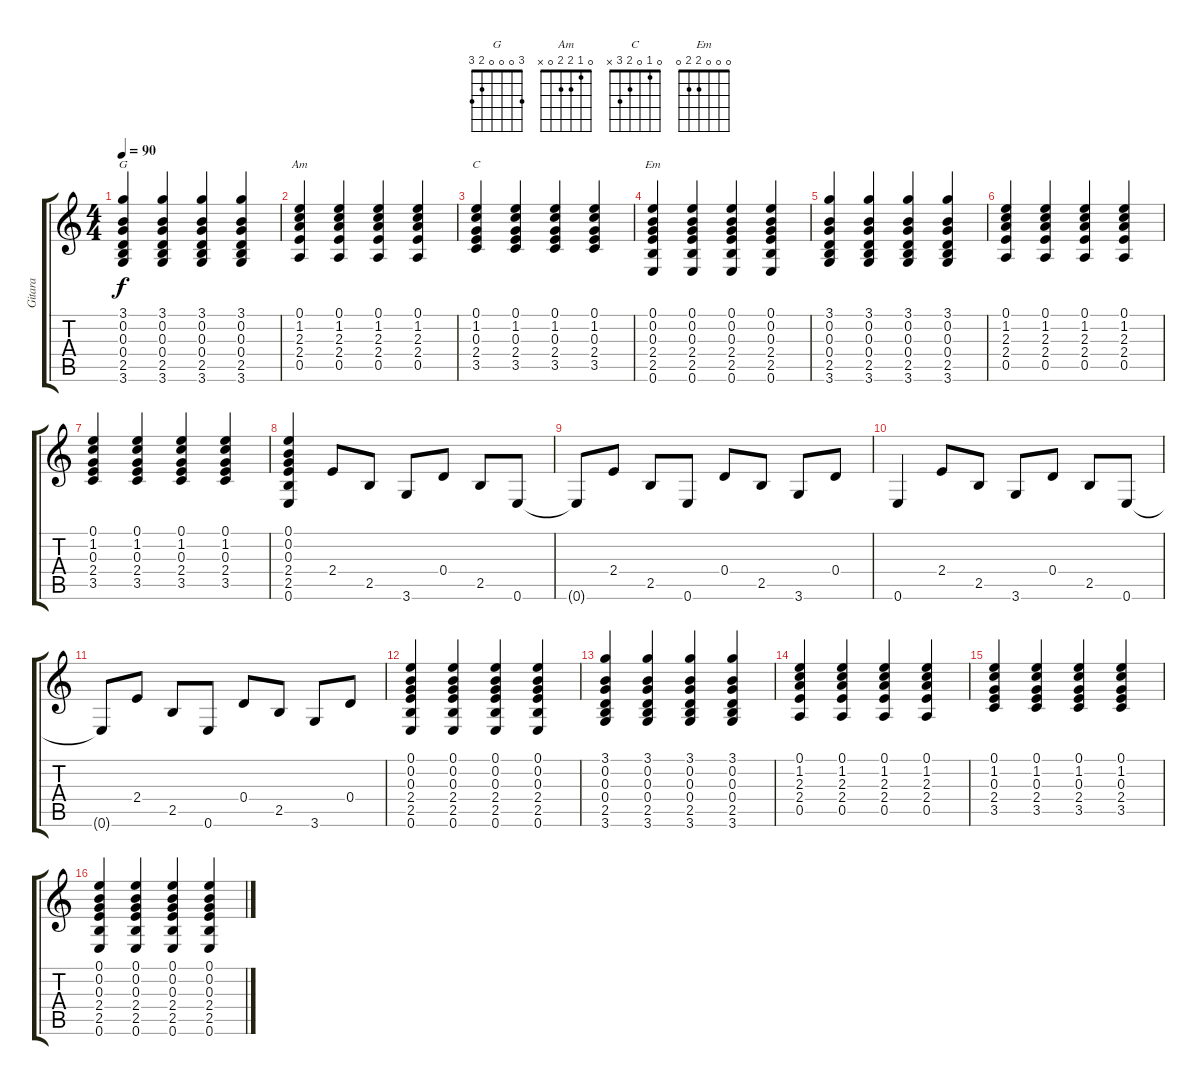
\track ("Gitara" "Gitara") {instrument acousticguitarsteel}
\staff {score tabs}
\tuning (E4 B3 G3 D3 A2 E2) {hide}
\chord ("G" 3 0 0 0 2 3)
\chord ("Am" 0 1 2 2 0 x)
\chord ("C" 0 1 0 2 3 x)
\chord ("Em" 0 0 0 2 2 0)
\ts (4 4)
\tempo 90
\clef g2
\ks c
(3.1 0.2 0.3 0.4 2.5 3.6).4{ch "G" dy f} (3.1 0.2 0.3 0.4 2.5 3.6).4 (3.1 0.2 0.3 0.4 2.5 3.6).4 (3.1 0.2 0.3 0.4 2.5 3.6).4 |
(0.1 1.2 2.3 2.4 0.5).4{ch "Am"} (0.1 1.2 2.3 2.4 0.5).4 (0.1 1.2 2.3 2.4 0.5).4 (0.1 1.2 2.3 2.4 0.5).4 |
(0.1 1.2 0.3 2.4 3.5).4{ch "C"} (0.1 1.2 0.3 2.4 3.5).4 (0.1 1.2 0.3 2.4 3.5).4 (0.1 1.2 0.3 2.4 3.5).4 |
(0.1 0.2 0.3 2.4 2.5 0.6).4{ch "Em"} (0.1 0.2 0.3 2.4 2.5 0.6).4 (0.1 0.2 0.3 2.4 2.5 0.6).4 (0.1 0.2 0.3 2.4 2.5 0.6).4 |
(3.1 0.2 0.3 0.4 2.5 3.6).4 (3.1 0.2 0.3 0.4 2.5 3.6).4 (3.1 0.2 0.3 0.4 2.5 3.6).4 (3.1 0.2 0.3 0.4 2.5 3.6).4 |
(0.1 1.2 2.3 2.4 0.5).4 (0.1 1.2 2.3 2.4 0.5).4 (0.1 1.2 2.3 2.4 0.5).4 (0.1 1.2 2.3 2.4 0.5).4 |
(0.1 1.2 0.3 2.4 3.5).4 (0.1 1.2 0.3 2.4 3.5).4 (0.1 1.2 0.3 2.4 3.5).4 (0.1 1.2 0.3 2.4 3.5).4 |
(0.1 0.2 0.3 2.4 2.5 0.6).4 2.4.8 2.5.8 3.6.8 0.4.8 2.5.8 0.6.8 |
0.6{t}.8 2.4.8 2.5.8 0.6.8 0.4.8 2.5.8 3.6.8 0.4.8 |
0.6.4 2.4.8 2.5.8 3.6.8 0.4.8 2.5.8 0.6.8 |
0.6{t}.8 2.4.8 2.5.8 0.6.8 0.4.8 2.5.8 3.6.8 0.4.8 |
(0.1 0.2 0.3 2.4 2.5 0.6).4 (0.1 0.2 0.3 2.4 2.5 0.6).4 (0.1 0.2 0.3 2.4 2.5 0.6).4 (0.1 0.2 0.3 2.4 2.5 0.6).4 |
(3.1 0.2 0.3 0.4 2.5 3.6).4 (3.1 0.2 0.3 0.4 2.5 3.6).4 (3.1 0.2 0.3 0.4 2.5 3.6).4 (3.1 0.2 0.3 0.4 2.5 3.6).4 |
(0.1 1.2 2.3 2.4 0.5).4 (0.1 1.2 2.3 2.4 0.5).4 (0.1 1.2 2.3 2.4 0.5).4 (0.1 1.2 2.3 2.4 0.5).4 |
(0.1 1.2 0.3 2.4 3.5).4 (0.1 1.2 0.3 2.4 3.5).4 (0.1 1.2 0.3 2.4 3.5).4 (0.1 1.2 0.3 2.4 3.5).4 |
(0.1 0.2 0.3 2.4 2.5 0.6).4 (0.1 0.2 0.3 2.4 2.5 0.6).4 (0.1 0.2 0.3 2.4 2.5 0.6).4 (0.1 0.2 0.3 2.4 2.5 0.6).4
